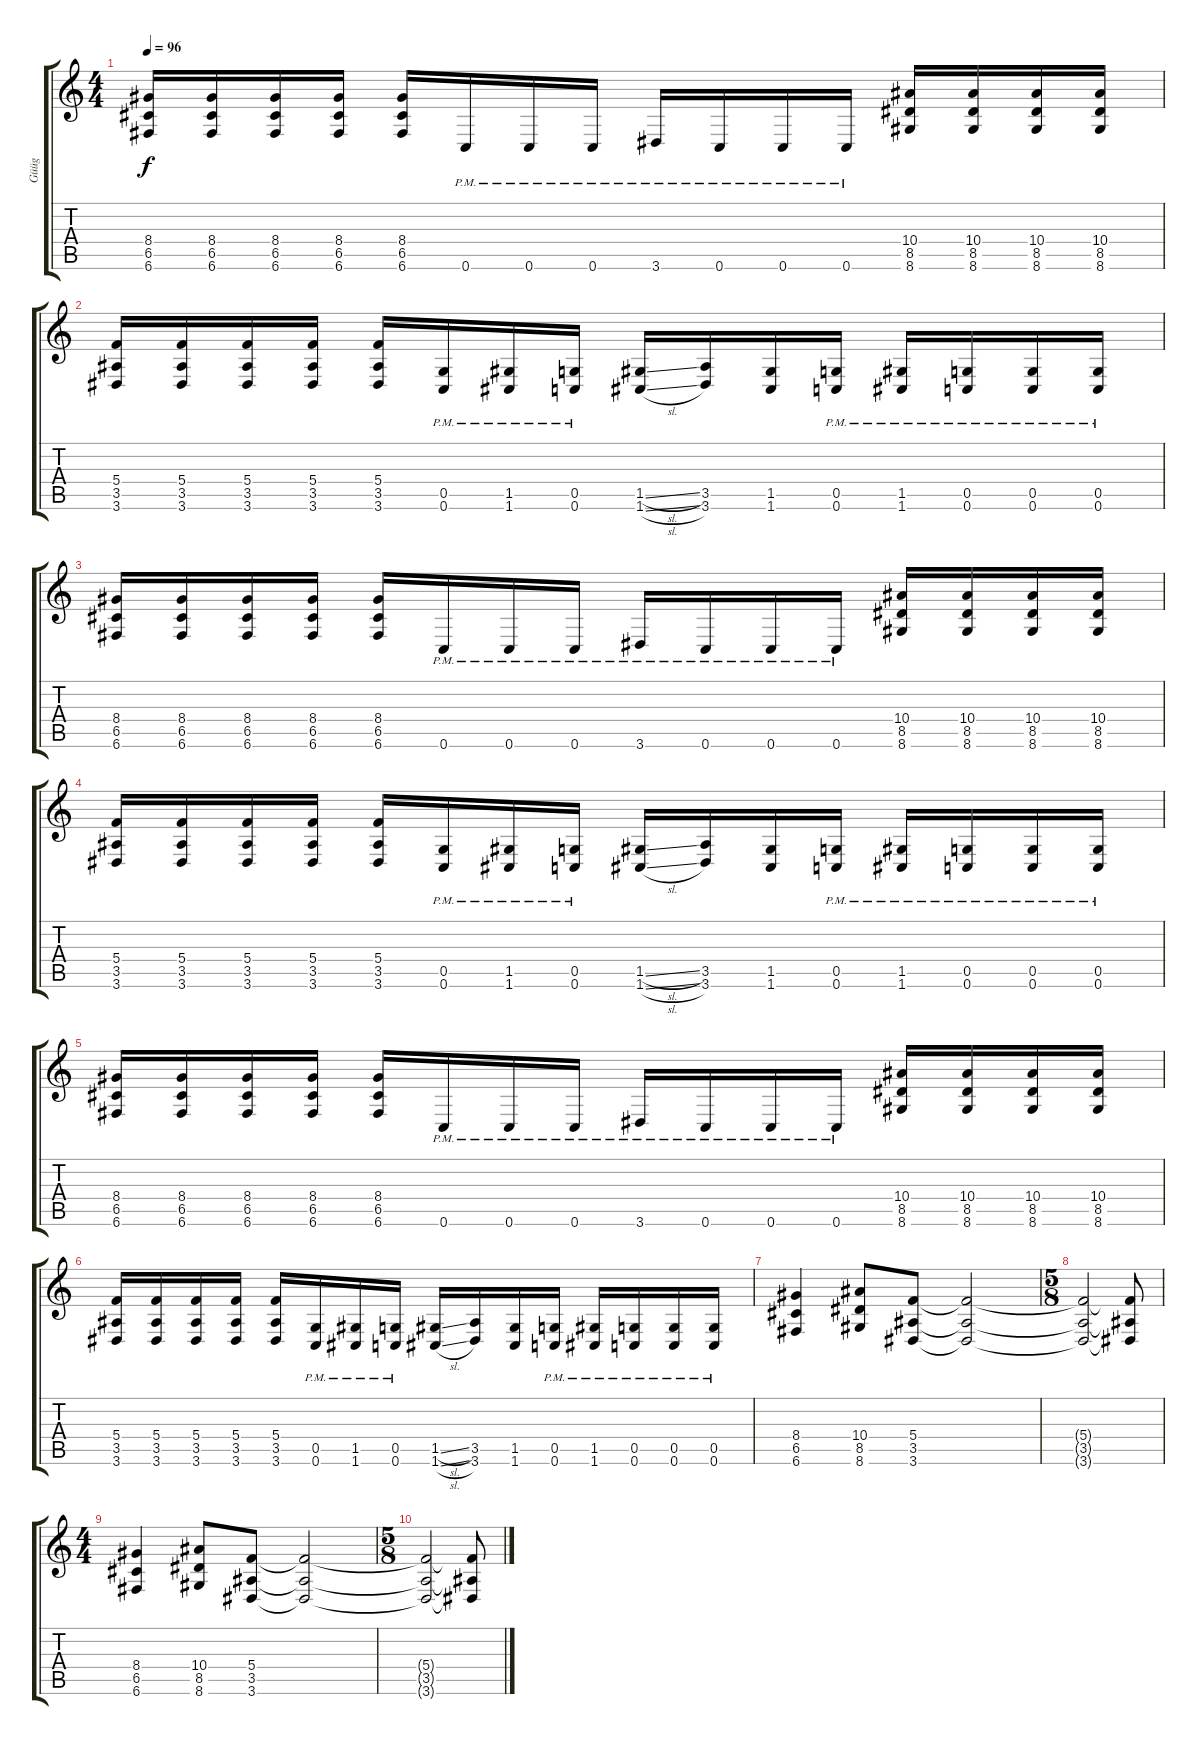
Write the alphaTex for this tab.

\track ("Güüg" "Güüg") {instrument distortionguitar}
\staff {score tabs}
\tuning (D4 A3 F3 C3 G2 C2) {hide}
\ts (4 4)
\tempo 96
\clef g2
\ks c
(8.4 6.5 6.6).16{dy f} (8.4 6.5 6.6).16 (8.4 6.5 6.6).16 (8.4 6.5 6.6).16 (8.4 6.5 6.6).16 0.6{pm}.16 0.6{pm}.16 0.6{pm}.16 3.6{pm}.16 0.6{pm}.16 0.6{pm}.16 0.6{pm}.16 (10.4 8.5 8.6).16 (10.4 8.5 8.6).16 (10.4 8.5 8.6).16 (10.4 8.5 8.6).16 |
(5.4 3.5 3.6).16 (5.4 3.5 3.6).16 (5.4 3.5 3.6).16 (5.4 3.5 3.6).16 (5.4 3.5 3.6).16 (0.5{pm} 0.6{pm}).16 (1.5{pm} 1.6{pm}).16 (0.5{pm} 0.6{pm}).16 (1.5{sl} 1.6{sl}).16 (3.5 3.6).16 (1.5 1.6).16 (0.5{pm} 0.6{pm}).16 (1.5{pm} 1.6{pm}).16 (0.5{pm} 0.6{pm}).16 (0.5{pm} 0.6{pm}).16 (0.5{pm} 0.6{pm}).16 |
(8.4 6.5 6.6).16 (8.4 6.5 6.6).16 (8.4 6.5 6.6).16 (8.4 6.5 6.6).16 (8.4 6.5 6.6).16 0.6{pm}.16 0.6{pm}.16 0.6{pm}.16 3.6{pm}.16 0.6{pm}.16 0.6{pm}.16 0.6{pm}.16 (10.4 8.5 8.6).16 (10.4 8.5 8.6).16 (10.4 8.5 8.6).16 (10.4 8.5 8.6).16 |
(5.4 3.5 3.6).16 (5.4 3.5 3.6).16 (5.4 3.5 3.6).16 (5.4 3.5 3.6).16 (5.4 3.5 3.6).16 (0.5{pm} 0.6{pm}).16 (1.5{pm} 1.6{pm}).16 (0.5{pm} 0.6{pm}).16 (1.5{sl} 1.6{sl}).16 (3.5 3.6).16 (1.5 1.6).16 (0.5{pm} 0.6{pm}).16 (1.5{pm} 1.6{pm}).16 (0.5{pm} 0.6{pm}).16 (0.5{pm} 0.6{pm}).16 (0.5{pm} 0.6{pm}).16 |
(8.4 6.5 6.6).16 (8.4 6.5 6.6).16 (8.4 6.5 6.6).16 (8.4 6.5 6.6).16 (8.4 6.5 6.6).16 0.6{pm}.16 0.6{pm}.16 0.6{pm}.16 3.6{pm}.16 0.6{pm}.16 0.6{pm}.16 0.6{pm}.16 (10.4 8.5 8.6).16 (10.4 8.5 8.6).16 (10.4 8.5 8.6).16 (10.4 8.5 8.6).16 |
(5.4 3.5 3.6).16 (5.4 3.5 3.6).16 (5.4 3.5 3.6).16 (5.4 3.5 3.6).16 (5.4 3.5 3.6).16 (0.5{pm} 0.6{pm}).16 (1.5{pm} 1.6{pm}).16 (0.5{pm} 0.6{pm}).16 (1.5{sl} 1.6{sl}).16 (3.5 3.6).16 (1.5 1.6).16 (0.5{pm} 0.6{pm}).16 (1.5{pm} 1.6{pm}).16 (0.5{pm} 0.6{pm}).16 (0.5{pm} 0.6{pm}).16 (0.5{pm} 0.6{pm}).16 |
(8.4 6.5 6.6).4 (10.4 8.5 8.6).8 (5.4 3.5 3.6).8 (5.4{t} 3.5{t} 3.6{t}).2 |
\ts (5 8)
(5.4{t} 3.5{t} 3.6{t}).2 (5.4{t} 3.5{t} 3.6{t}).8 |
\ts (4 4)
(8.4 6.5 6.6).4 (10.4 8.5 8.6).8 (5.4 3.5 3.6).8 (5.4{t} 3.5{t} 3.6{t}).2 |
\ts (5 8)
(5.4{t} 3.5{t} 3.6{t}).2 (5.4{t} 3.5{t} 3.6{t}).8
